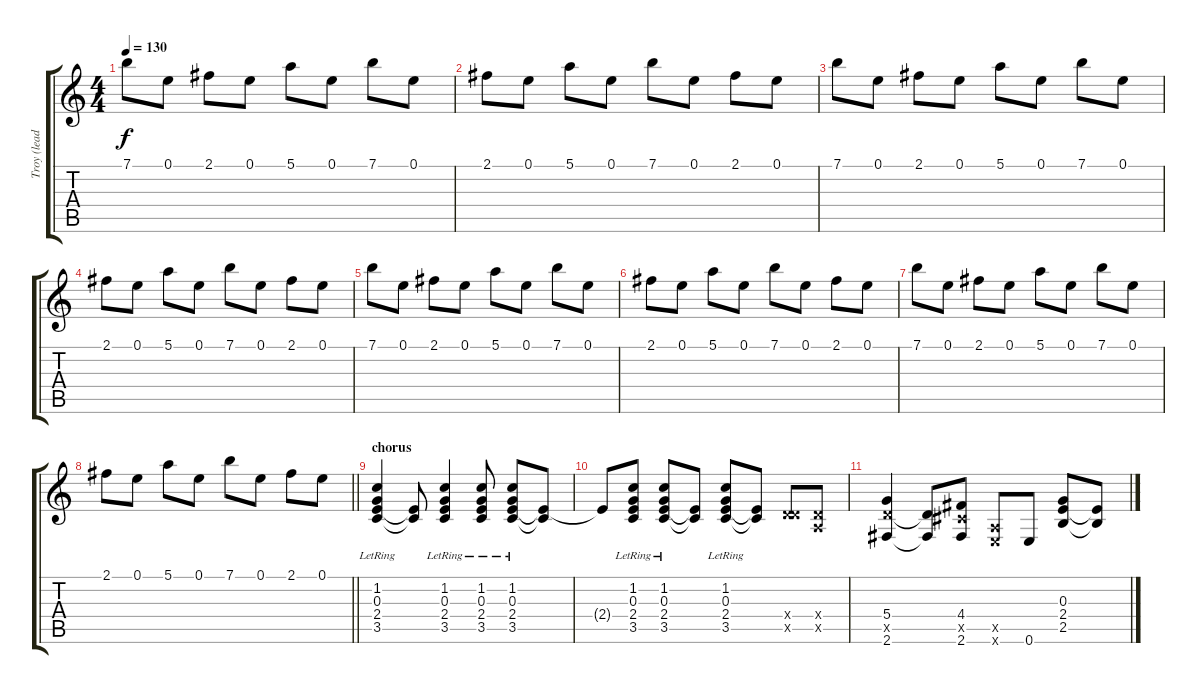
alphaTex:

\track ("Troy (lead guitar)" "Troy (lead") {instrument distortionguitar}
\staff {score tabs}
\tuning (E4 B3 G3 D3 A2 E2) {hide}
\ts (4 4)
\tempo 130
\clef g2
\ks c
7.1.8{dy f} 0.1.8 2.1.8 0.1.8 5.1.8 0.1.8 7.1.8 0.1.8 |
2.1.8 0.1.8 5.1.8 0.1.8 7.1.8 0.1.8 2.1.8 0.1.8 |
7.1.8 0.1.8 2.1.8 0.1.8 5.1.8 0.1.8 7.1.8 0.1.8 |
2.1.8 0.1.8 5.1.8 0.1.8 7.1.8 0.1.8 2.1.8 0.1.8 |
7.1.8 0.1.8 2.1.8 0.1.8 5.1.8 0.1.8 7.1.8 0.1.8 |
2.1.8 0.1.8 5.1.8 0.1.8 7.1.8 0.1.8 2.1.8 0.1.8 |
7.1.8 0.1.8 2.1.8 0.1.8 5.1.8 0.1.8 7.1.8 0.1.8 |
\barLineRight lightlight
2.1.8 0.1.8 5.1.8 0.1.8 7.1.8 0.1.8 2.1.8 0.1.8 |
\section ("" "chorus")
(1.2{lr} 0.3{lr} 2.4{lr} 3.5{lr}).4{instrument distortionguitar} (2.4{t} 3.5{t}).8 (1.2{lr} 0.3{lr} 2.4{lr} 3.5{lr}).4 (1.2{lr} 0.3{lr} 2.4{lr} 3.5{lr}).8 (1.2{lr} 0.3{lr} 2.4{lr} 3.5{lr}).8 (2.4{t} 3.5{t}).8 |
2.4{t}.8 (1.2{lr} 0.3{lr} 2.4{lr} 3.5{lr}).8 (1.2{lr} 0.3{lr} 2.4{lr} 3.5{lr}).8 (2.4{t} 3.5{t}).8 (1.2{lr} 0.3{lr} 2.4{lr} 3.5{lr}).8 (2.4{t} 3.5{t}).8 (0.4{x} 5.5{x}).8 (0.4{x} 0.5{x}).8 |
(5.4 5.5{x} 2.6).4 (5.5{t} 2.6{t}).8 (4.4 4.5{x} 2.6).8 (0.5{x} 0.6{x}).8 0.6.8 (0.3 2.4 2.5).8 (2.4{t} 2.5{t}).8
